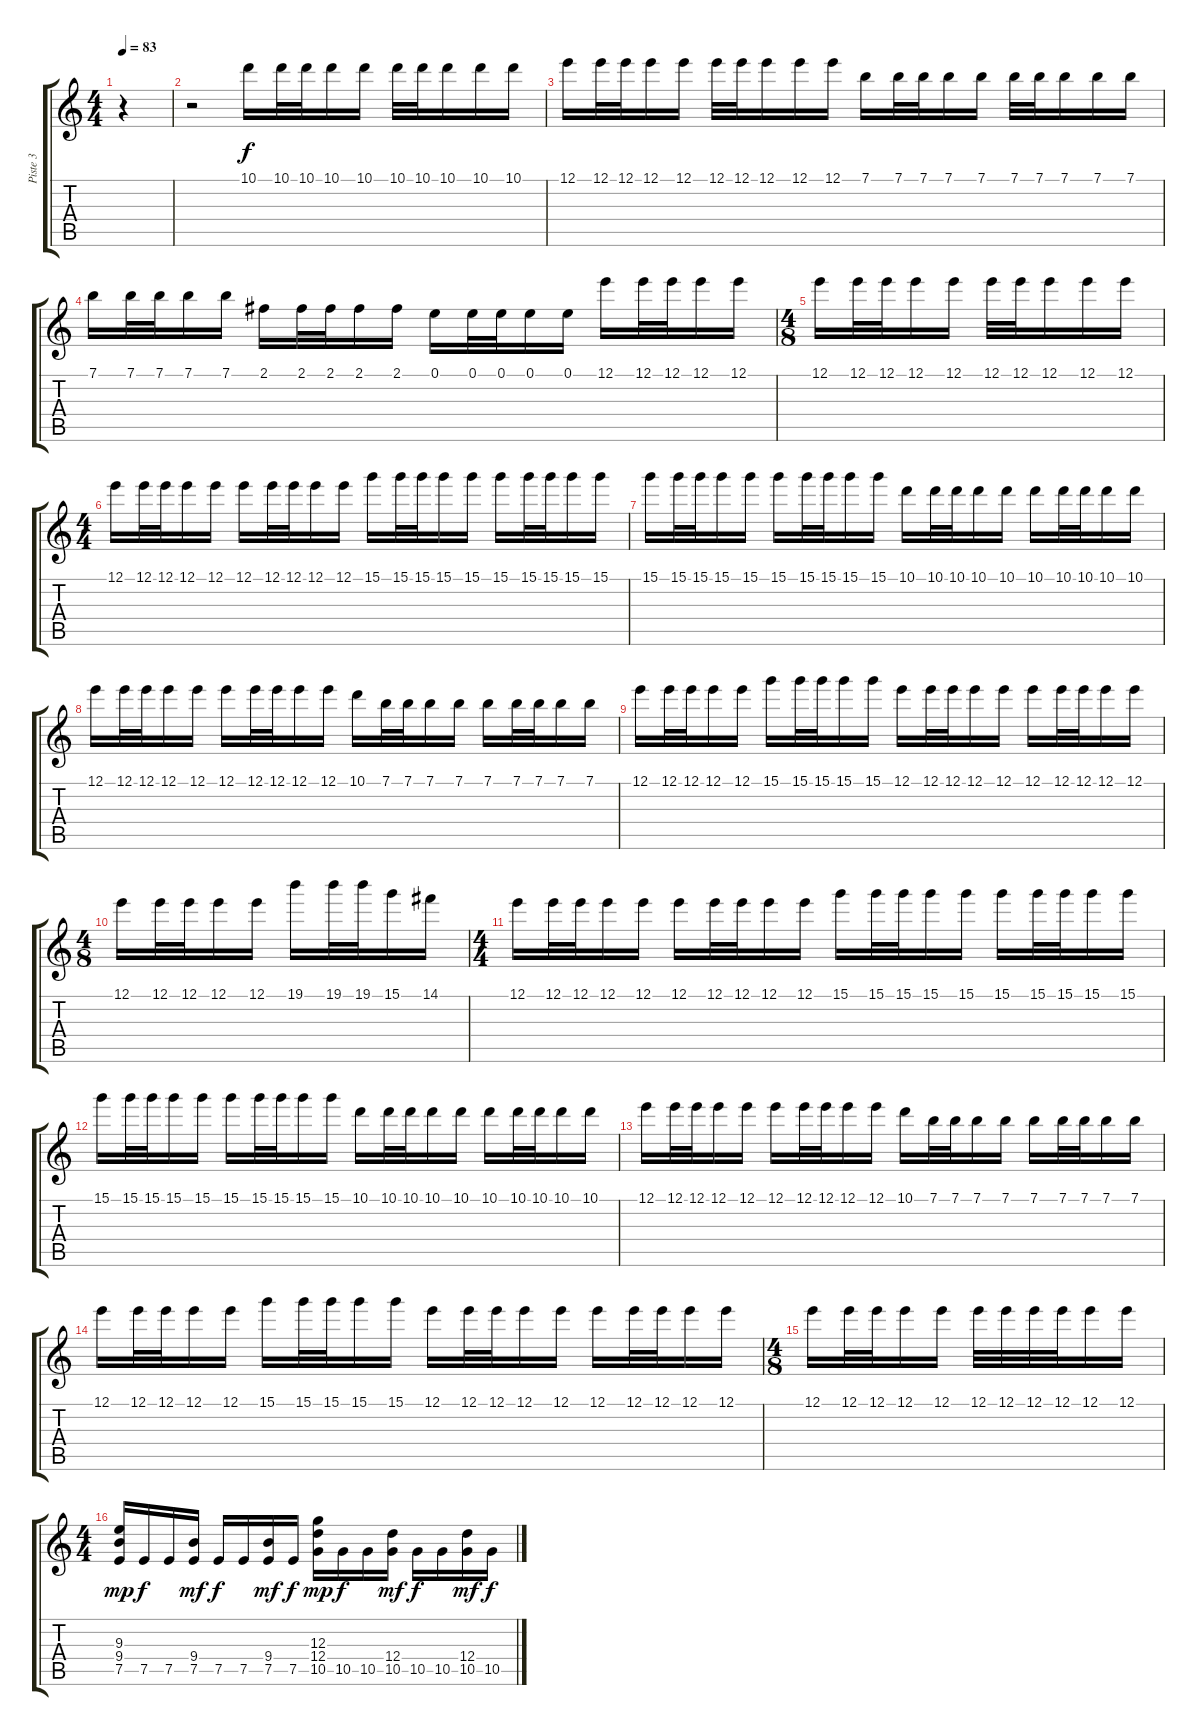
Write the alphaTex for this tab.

\track ("Piste 3" "Piste 3") {instrument acousticguitarnylon}
\staff {score tabs}
\tuning (E4 B3 G3 D3 A2 E2) {hide}
\ts (4 4)
\tempo 83
\clef g2
\ks c
r.4{dy f instrument acousticguitarnylon} |
r.2 10.1.16 10.1.32 10.1.32 10.1.16 10.1.16 10.1.32 10.1.32 10.1.16 10.1.16 10.1.16 |
12.1.16 12.1.32 12.1.32 12.1.16 12.1.16 12.1.32 12.1.32 12.1.16 12.1.16 12.1.16 7.1.16 7.1.32 7.1.32 7.1.16 7.1.16 7.1.32 7.1.32 7.1.16 7.1.16 7.1.16 |
7.1.16 7.1.32 7.1.32 7.1.16 7.1.16 2.1.16 2.1.32 2.1.32 2.1.16 2.1.16 0.1.16 0.1.32 0.1.32 0.1.16 0.1.16 12.1.16 12.1.32 12.1.32 12.1.16 12.1.16 |
\ts (4 8)
12.1.16 12.1.32 12.1.32 12.1.16 12.1.16 12.1.32 12.1.32 12.1.16 12.1.16 12.1.16 |
\ts (4 4)
12.1.16 12.1.32 12.1.32 12.1.16 12.1.16 12.1.16 12.1.32 12.1.32 12.1.16 12.1.16 15.1.16 15.1.32 15.1.32 15.1.16 15.1.16 15.1.16 15.1.32 15.1.32 15.1.16 15.1.16 |
15.1.16 15.1.32 15.1.32 15.1.16 15.1.16 15.1.16 15.1.32 15.1.32 15.1.16 15.1.16 10.1.16 10.1.32 10.1.32 10.1.16 10.1.16 10.1.16 10.1.32 10.1.32 10.1.16 10.1.16 |
12.1.16 12.1.32 12.1.32 12.1.16 12.1.16 12.1.16 12.1.32 12.1.32 12.1.16 12.1.16 10.1.16 7.1.32 7.1.32 7.1.16 7.1.16 7.1.16 7.1.32 7.1.32 7.1.16 7.1.16 |
12.1.16 12.1.32 12.1.32 12.1.16 12.1.16 15.1.16 15.1.32 15.1.32 15.1.16 15.1.16 12.1.16 12.1.32 12.1.32 12.1.16 12.1.16 12.1.16 12.1.32 12.1.32 12.1.16 12.1.16 |
\ts (4 8)
12.1.16 12.1.32 12.1.32 12.1.16 12.1.16 19.1.16 19.1.32 19.1.32 15.1.16 14.1.16 |
\ts (4 4)
12.1.16 12.1.32 12.1.32 12.1.16 12.1.16 12.1.16 12.1.32 12.1.32 12.1.16 12.1.16 15.1.16 15.1.32 15.1.32 15.1.16 15.1.16 15.1.16 15.1.32 15.1.32 15.1.16 15.1.16 |
15.1.16 15.1.32 15.1.32 15.1.16 15.1.16 15.1.16 15.1.32 15.1.32 15.1.16 15.1.16 10.1.16 10.1.32 10.1.32 10.1.16 10.1.16 10.1.16 10.1.32 10.1.32 10.1.16 10.1.16 |
12.1.16 12.1.32 12.1.32 12.1.16 12.1.16 12.1.16 12.1.32 12.1.32 12.1.16 12.1.16 10.1.16 7.1.32 7.1.32 7.1.16 7.1.16 7.1.16 7.1.32 7.1.32 7.1.16 7.1.16 |
12.1.16 12.1.32 12.1.32 12.1.16 12.1.16 15.1.16 15.1.32 15.1.32 15.1.16 15.1.16 12.1.16 12.1.32 12.1.32 12.1.16 12.1.16 12.1.16 12.1.32 12.1.32 12.1.16 12.1.16 |
\ts (4 8)
12.1.16 12.1.32 12.1.32 12.1.16 12.1.16 12.1.32 12.1.32 12.1.32 12.1.32 12.1.16 12.1.16 |
\ts (4 4)
(9.3 9.4 7.5).16{dy mp volume 10 instrument overdrivenguitar} 7.5.16{dy f} 7.5.16 (9.4 7.5).16{dy mf} 7.5.16{dy f} 7.5.16 (9.4 7.5).16{dy mf} 7.5.16{dy f} (12.3 12.4 10.5).16{dy mp} 10.5.16{dy f} 10.5.16 (12.4 10.5).16{dy mf} 10.5.16{dy f} 10.5.16 (12.4 10.5).16{dy mf} 10.5.16{dy f}
